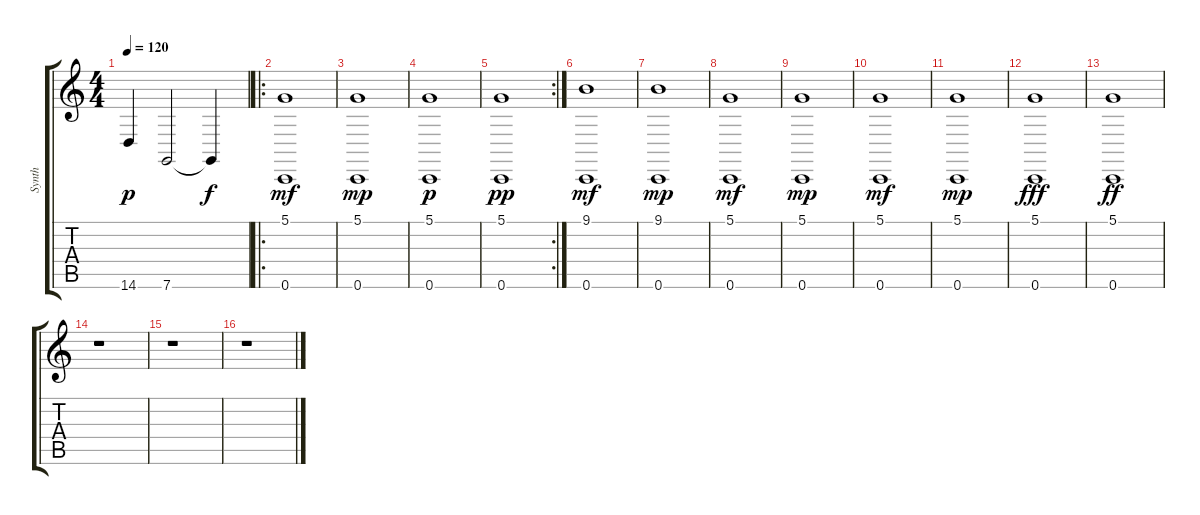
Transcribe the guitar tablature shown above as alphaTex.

\track ("Synth" "Synth") {instrument choiraahs}
\staff {score tabs}
\tuning (D4 G3 G3 C3 G2 C2) {hide}
\ts (4 4)
\tempo 120
\clef g2
\ks c
14.6.4{dy p instrument choiraahs} 7.6.2 7.6{t}.4{dy f} |
\ro
(5.1 0.6).1{dy mf} |
(5.1 0.6).1{dy mp} |
(5.1 0.6).1{dy p} |
\rc 2
(5.1 0.6).1{dy pp} |
(9.1 0.6).1{dy mf} |
(9.1 0.6).1{dy mp} |
(5.1 0.6).1{dy mf} |
(5.1 0.6).1{dy mp} |
(5.1 0.6).1{dy mf} |
(5.1 0.6).1{dy mp} |
(5.1 0.6).1{dy fff} |
(5.1 0.6).1{dy ff} |
r.1 |
r.1 |
r.1
